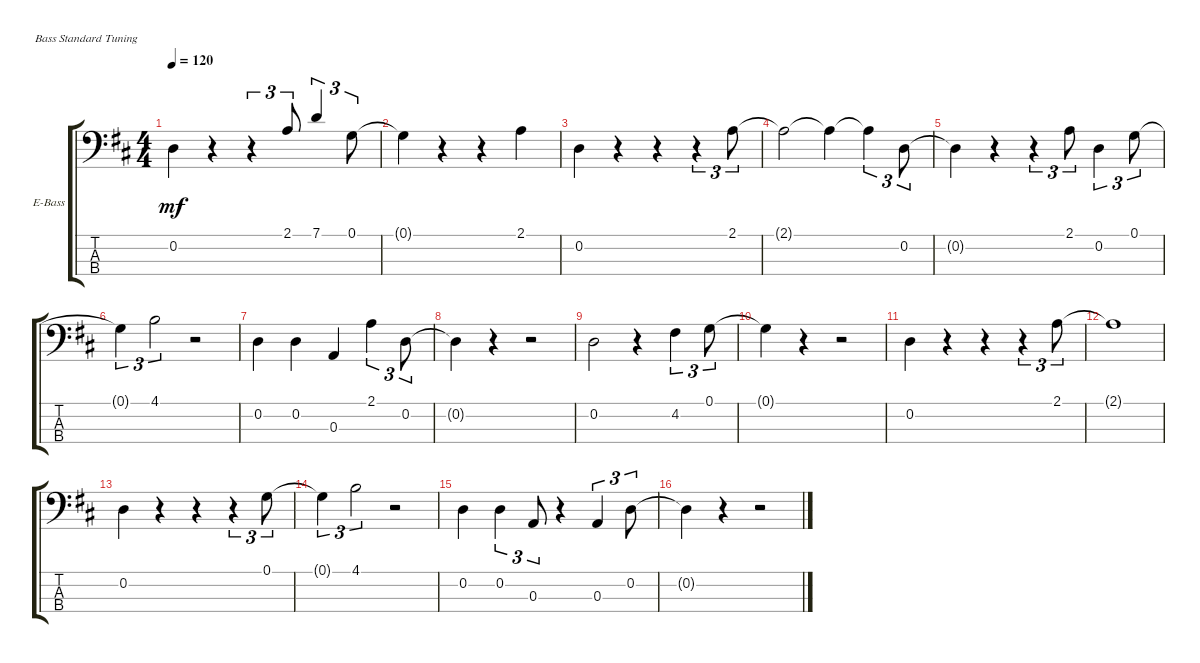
\defaultSystemsLayout 4
\bracketExtendMode groupsimilarinstruments
\firstSystemTrackNameOrientation horizontal
\otherSystemsTrackNameOrientation horizontal
\track ("Electric Bass" "E-Bass") {multiBarRest instrument electricbassfinger}
\staff {score tabs}
\tuning (G2 D2 A1 E1)
\ts (4 4)
\tempo 120
\clef f4
\ks d
0.2.4{dy mf instrument electricbassfinger} r.4 r.4{tu (3 2)} 2.1.8{tu (3 2)} 7.1.4{tu (3 2) beam invert} 0.1.8{tu (3 2)} |
0.1{t}.4 r.4 r.4 2.1.4 |
0.2.4 r.4 r.4 r.4{tu (3 2)} 2.1.8{tu (3 2)} |
2.1{t}.2 2.1{t}.4 2.1{t}.4{tu (3 2)} 0.2.8{tu (3 2)} |
0.2{t}.4 r.4 r.4{tu (3 2)} 2.1.8{tu (3 2)} 0.2.4{tu (3 2)} 0.1.8{tu (3 2)} |
0.1{t}.4{tu (3 2)} 4.1.2{tu (3 2)} r.2 |
0.2.4 0.2.4 0.3.4 2.1.4{tu (3 2)} 0.2.8{tu (3 2)} |
0.2{t}.4 r.4 r.2 |
0.2.2 r.4 4.2.4{tu (3 2)} 0.1.8{tu (3 2)} |
0.1{t}.4 r.4 r.2 |
0.2.4 r.4 r.4 r.4{tu (3 2)} 2.1.8{tu (3 2)} |
2.1{t}.1 |
0.2.4 r.4 r.4 r.4{tu (3 2)} 0.1.8{tu (3 2)} |
0.1{t}.4{tu (3 2)} 4.1.2{tu (3 2)} r.2 |
0.2.4 0.2.4{tu (3 2)} 0.3.8{tu (3 2)} r.4 0.3.4{tu (3 2)} 0.2.8{tu (3 2)} |
0.2{t}.4 r.4 r.2
